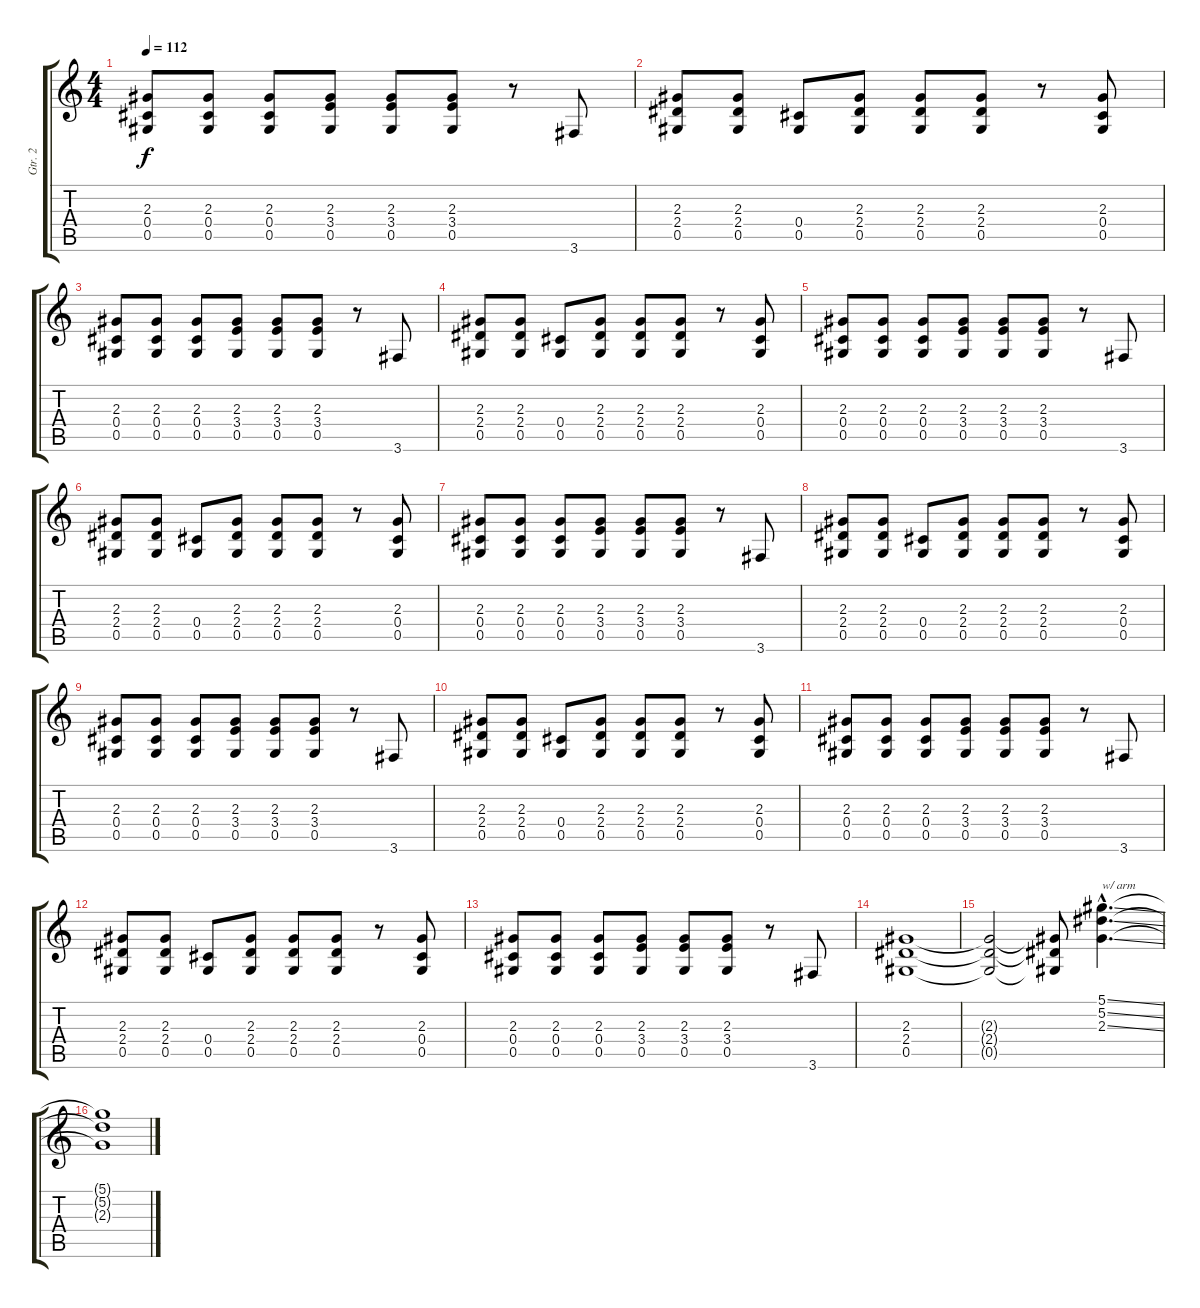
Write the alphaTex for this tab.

\track ("Gtr. 2" "Gtr. 2") {instrument distortionguitar}
\staff {score tabs}
\tuning (Eb4 Bb3 Gb3 Db3 Ab2 Eb2) {hide}
\ts (4 4)
\tempo 112
\clef g2
\ks c
(2.3 0.4 0.5).8{dy f} (2.3 0.4 0.5).8 (2.3 0.4 0.5).8 (2.3 3.4 0.5).8 (2.3 3.4 0.5).8 (2.3 3.4 0.5).8 r.8 3.6.8 |
(2.3 2.4 0.5).8 (2.3 2.4 0.5).8 (0.4 0.5).8 (2.3 2.4 0.5).8 (2.3 2.4 0.5).8 (2.3 2.4 0.5).8 r.8 (2.3 0.4 0.5).8 |
(2.3 0.4 0.5).8 (2.3 0.4 0.5).8 (2.3 0.4 0.5).8 (2.3 3.4 0.5).8 (2.3 3.4 0.5).8 (2.3 3.4 0.5).8 r.8 3.6.8 |
(2.3 2.4 0.5).8 (2.3 2.4 0.5).8 (0.4 0.5).8 (2.3 2.4 0.5).8 (2.3 2.4 0.5).8 (2.3 2.4 0.5).8 r.8 (2.3 0.4 0.5).8 |
(2.3 0.4 0.5).8 (2.3 0.4 0.5).8 (2.3 0.4 0.5).8 (2.3 3.4 0.5).8 (2.3 3.4 0.5).8 (2.3 3.4 0.5).8 r.8 3.6.8 |
(2.3 2.4 0.5).8 (2.3 2.4 0.5).8 (0.4 0.5).8 (2.3 2.4 0.5).8 (2.3 2.4 0.5).8 (2.3 2.4 0.5).8 r.8 (2.3 0.4 0.5).8 |
(2.3 0.4 0.5).8 (2.3 0.4 0.5).8 (2.3 0.4 0.5).8 (2.3 3.4 0.5).8 (2.3 3.4 0.5).8 (2.3 3.4 0.5).8 r.8 3.6.8 |
(2.3 2.4 0.5).8 (2.3 2.4 0.5).8 (0.4 0.5).8 (2.3 2.4 0.5).8 (2.3 2.4 0.5).8 (2.3 2.4 0.5).8 r.8 (2.3 0.4 0.5).8 |
(2.3 0.4 0.5).8 (2.3 0.4 0.5).8 (2.3 0.4 0.5).8 (2.3 3.4 0.5).8 (2.3 3.4 0.5).8 (2.3 3.4 0.5).8 r.8 3.6.8 |
(2.3 2.4 0.5).8 (2.3 2.4 0.5).8 (0.4 0.5).8 (2.3 2.4 0.5).8 (2.3 2.4 0.5).8 (2.3 2.4 0.5).8 r.8 (2.3 0.4 0.5).8 |
(2.3 0.4 0.5).8 (2.3 0.4 0.5).8 (2.3 0.4 0.5).8 (2.3 3.4 0.5).8 (2.3 3.4 0.5).8 (2.3 3.4 0.5).8 r.8 3.6.8 |
(2.3 2.4 0.5).8 (2.3 2.4 0.5).8 (0.4 0.5).8 (2.3 2.4 0.5).8 (2.3 2.4 0.5).8 (2.3 2.4 0.5).8 r.8 (2.3 0.4 0.5).8 |
(2.3 0.4 0.5).8 (2.3 0.4 0.5).8 (2.3 0.4 0.5).8 (2.3 3.4 0.5).8 (2.3 3.4 0.5).8 (2.3 3.4 0.5).8 r.8 3.6.8 |
(2.3 2.4 0.5).1{instrument electricguitarclean} |
(2.3{t} 2.4{t} 0.5{t}).2 (2.3{t} 2.4{t} 0.5{t}).8 (5.1{ss hac} 5.2{ss hac} 2.3{ss hac}).4{d txt "w/ arm"} |
(5.1{t} 5.2{t} 2.3{t}).1
